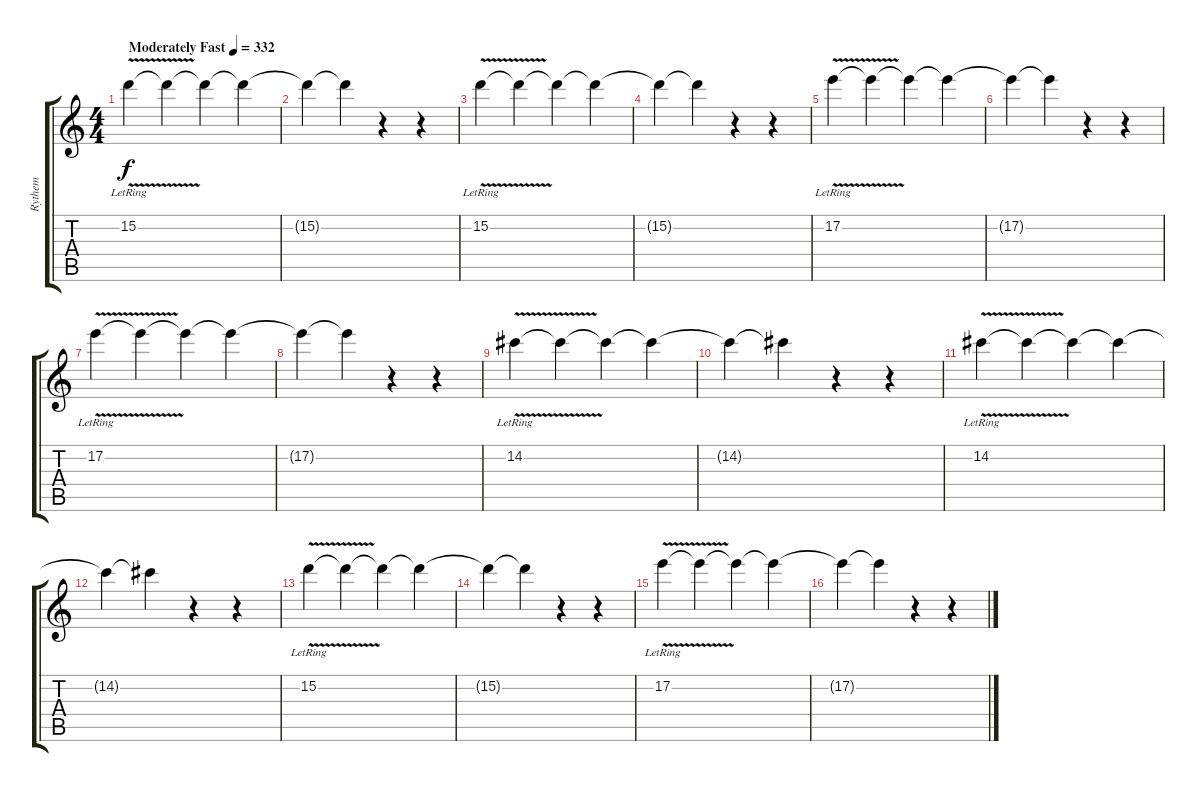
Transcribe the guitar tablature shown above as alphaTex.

\track ("Rythem" "Rythem") {instrument overdrivenguitar}
\staff {score tabs}
\tuning (E4 B3 G3 D3 A2 E2) {hide}
\ts (4 4)
\tempo (332 "Moderately Fast")
\clef g2
\ks c
15.2{v lr}.4{dy f instrument overdrivenguitar} 15.2{t}.4 15.2{t}.4 15.2{t}.4 |
15.2{t}.4 15.2{t}.4 r.4 r.4 |
15.2{v lr}.4 15.2{t}.4 15.2{t}.4 15.2{t}.4 |
15.2{t}.4 15.2{t}.4 r.4 r.4 |
17.2{v lr}.4 17.2{t}.4 17.2{t}.4 17.2{t}.4 |
17.2{t}.4 17.2{t}.4 r.4 r.4 |
17.2{v lr}.4 17.2{t}.4 17.2{t}.4 17.2{t}.4 |
17.2{t}.4 17.2{t}.4 r.4 r.4 |
14.2{v lr}.4 14.2{t}.4 14.2{t}.4 14.2{t}.4 |
14.2{t}.4 14.2{t}.4 r.4 r.4 |
14.2{v lr}.4 14.2{t}.4 14.2{t}.4 14.2{t}.4 |
14.2{t}.4 14.2{t}.4 r.4 r.4 |
15.2{v lr}.4 15.2{t}.4 15.2{t}.4 15.2{t}.4 |
15.2{t}.4 15.2{t}.4 r.4 r.4 |
17.2{v lr}.4 17.2{t}.4 17.2{t}.4 17.2{t}.4 |
17.2{t}.4 17.2{t}.4 r.4 r.4
